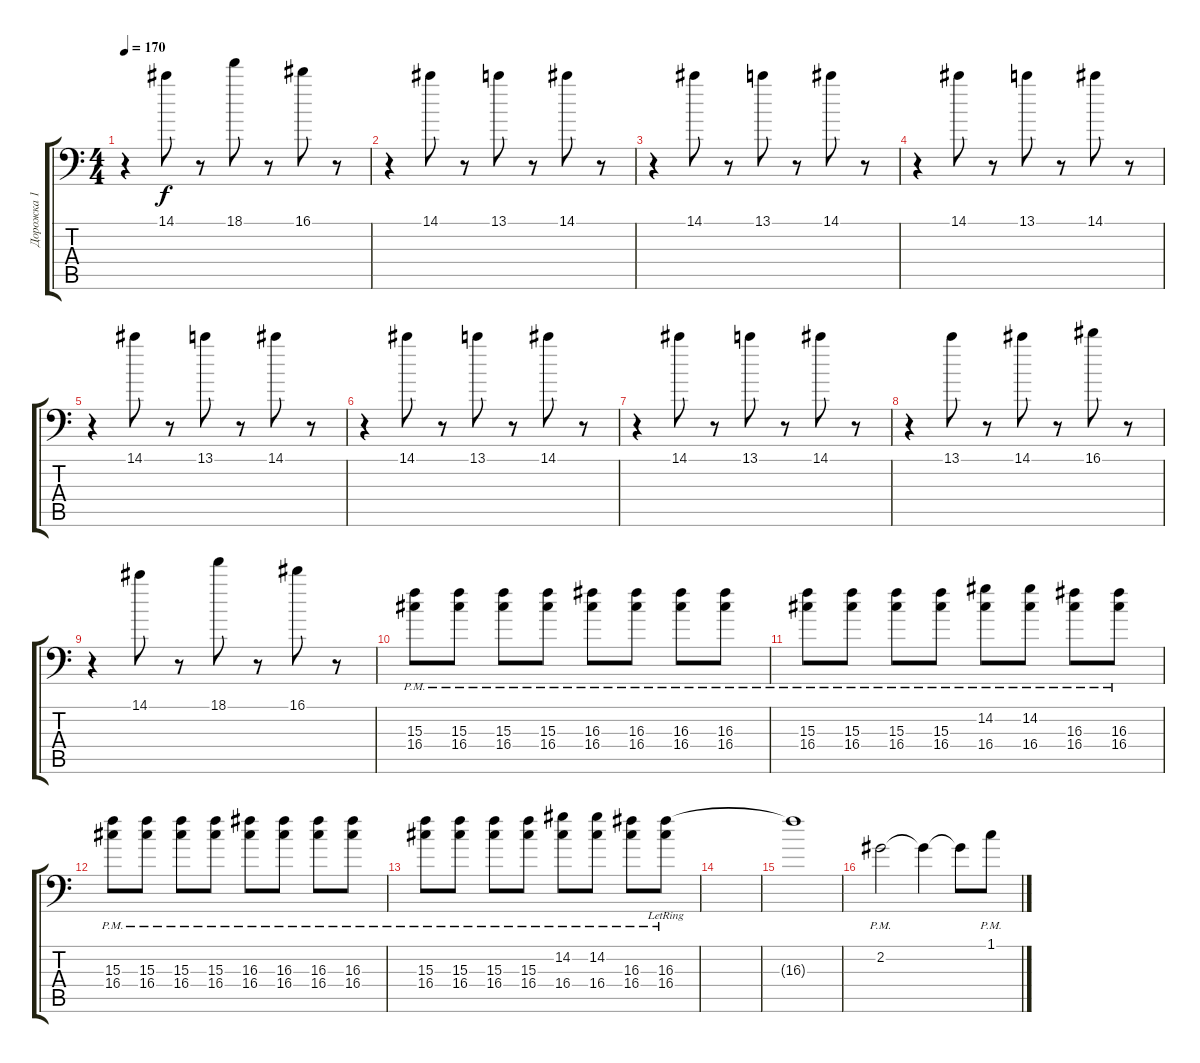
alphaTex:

\track ("Дорожка 1" "Дорожка 1") {instrument distortionguitar}
\staff {score tabs}
\tuning (B3 Gb3 D3 A2 E2 A1) {hide}
\ts (4 4)
\tempo 170
\clef f4
\ks c
r.4{dy f} 14.1.8 r.8 18.1.8 r.8 16.1.8 r.8 |
r.4 14.1.8 r.8 13.1.8 r.8 14.1.8 r.8 |
r.4 14.1.8 r.8 13.1.8 r.8 14.1.8 r.8 |
r.4 14.1.8 r.8 13.1.8 r.8 14.1.8 r.8 |
r.4 14.1.8 r.8 13.1.8 r.8 14.1.8 r.8 |
r.4 14.1.8 r.8 13.1.8 r.8 14.1.8 r.8 |
r.4 14.1.8 r.8 13.1.8 r.8 14.1.8 r.8 |
r.4 13.1.8 r.8 14.1.8 r.8 16.1.8 r.8 |
r.4 14.1.8 r.8 18.1.8 r.8 16.1.8 r.8 |
(15.3{pm} 16.4{pm}).8 (15.3{pm} 16.4{pm}).8 (15.3{pm} 16.4{pm}).8 (15.3{pm} 16.4{pm}).8 (16.3{pm} 16.4{pm}).8 (16.3{pm} 16.4{pm}).8 (16.3{pm} 16.4{pm}).8 (16.3{pm} 16.4{pm}).8 |
(15.3{pm} 16.4{pm}).8 (15.3{pm} 16.4{pm}).8 (15.3{pm} 16.4{pm}).8 (15.3{pm} 16.4{pm}).8 (14.2{pm} 16.4{pm}).8 (14.2{pm} 16.4{pm}).8 (16.3{pm} 16.4{pm}).8 (16.3{pm} 16.4{pm}).8 |
(15.3{pm} 16.4{pm}).8 (15.3{pm} 16.4{pm}).8 (15.3{pm} 16.4{pm}).8 (15.3{pm} 16.4{pm}).8 (16.3{pm} 16.4{pm}).8 (16.3{pm} 16.4{pm}).8 (16.3{pm} 16.4{pm}).8 (16.3{pm} 16.4{pm}).8 |
(15.3{pm} 16.4{pm}).8 (15.3{pm} 16.4{pm}).8 (15.3{pm} 16.4{pm}).8 (15.3{pm} 16.4{pm}).8 (14.2{pm} 16.4{pm}).8 (14.2{pm} 16.4{pm}).8 (16.3{pm} 16.4{pm}).8 (16.3{pm} 16.4{pm lr}).8 |
|
16.3{t}.1 |
2.2{pm}.2 2.2{t}.4 2.2{t}.8 1.1{pm}.8
